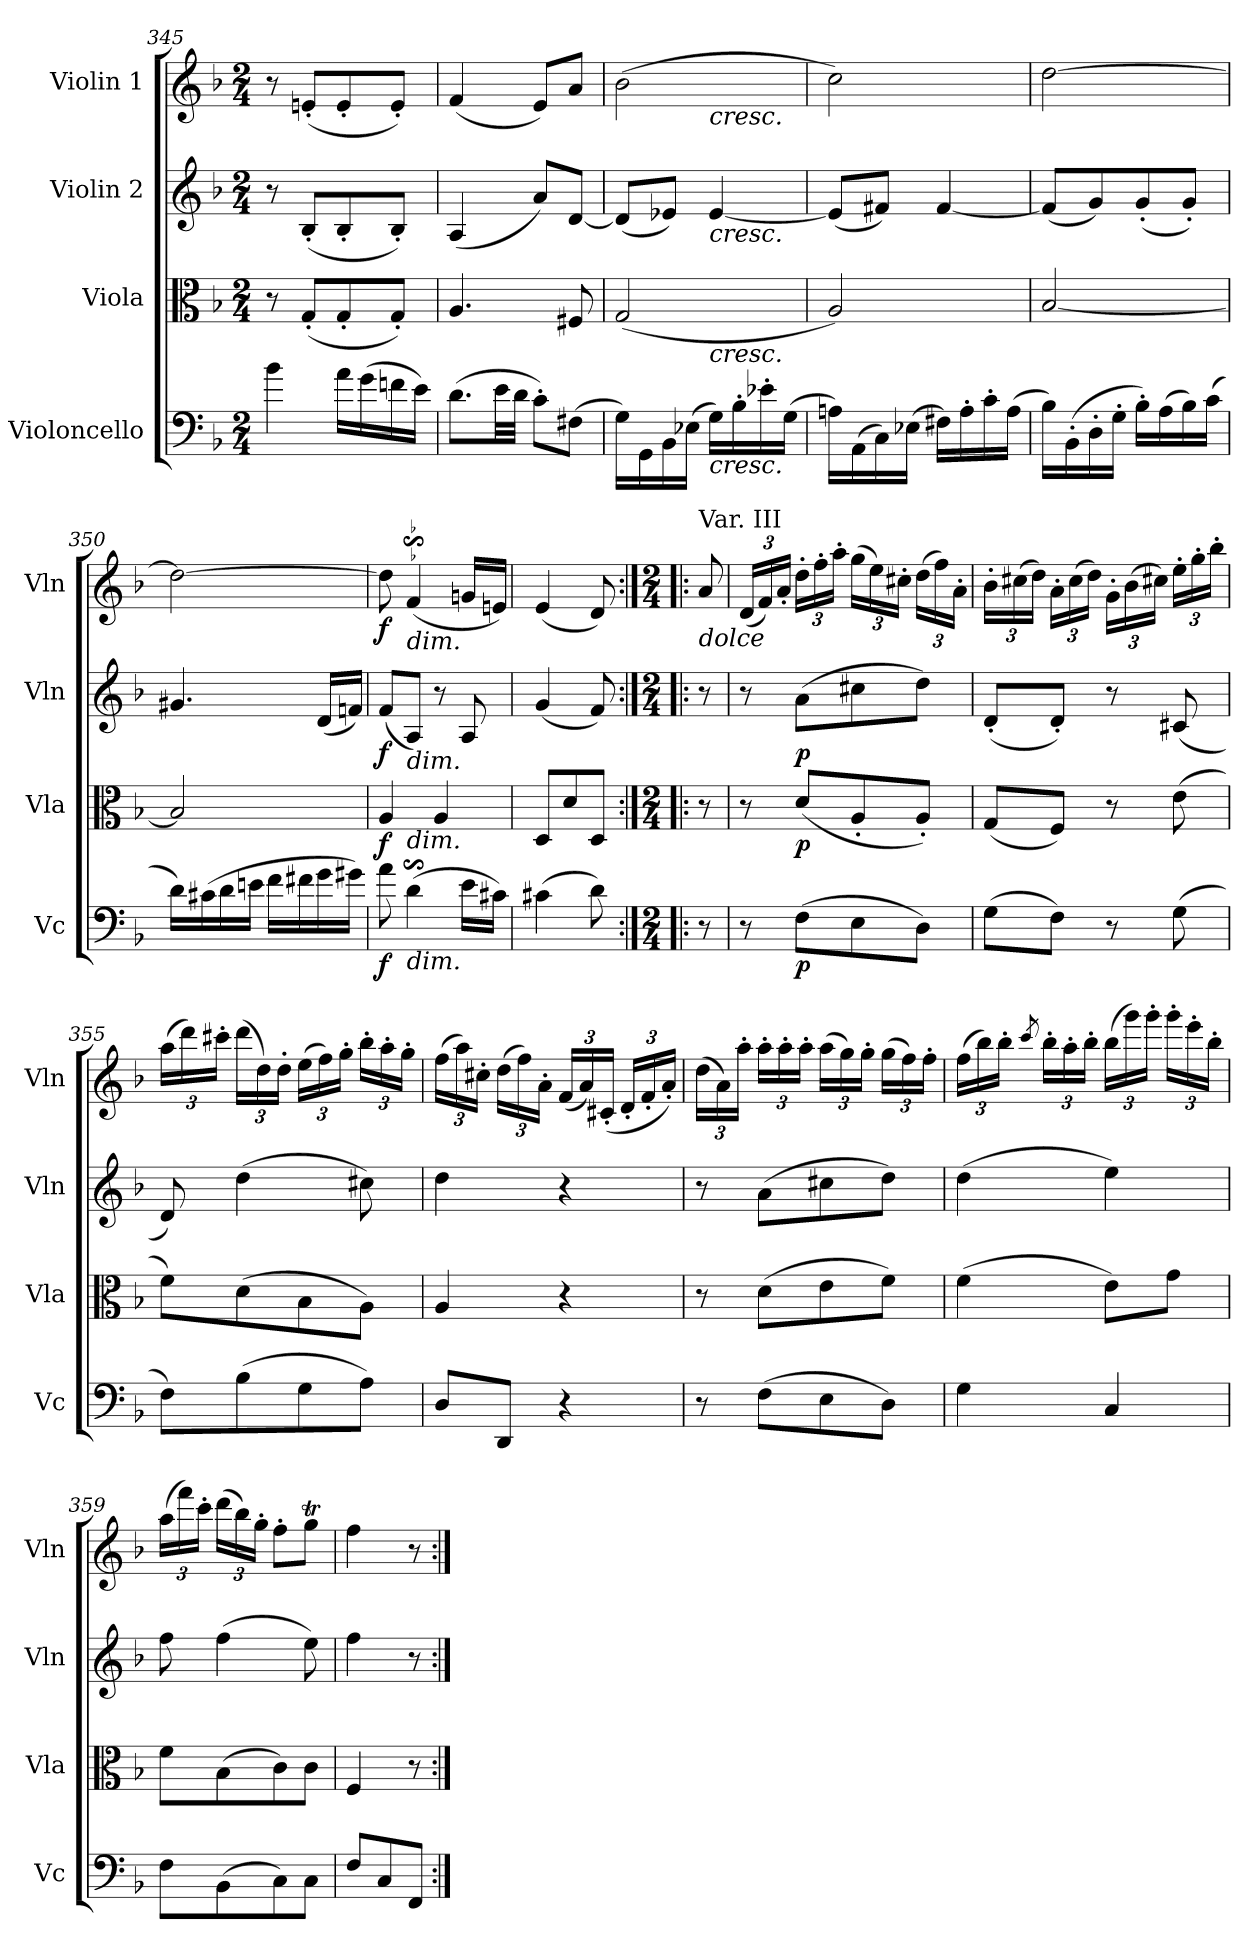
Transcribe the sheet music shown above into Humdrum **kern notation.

**kern	**dynam	**kern	**dynam	**kern	**dynam	**kern	**dynam
*part4	*part4	*part3	*part3	*part2	*part2	*part1	*part1
*staff4	*staff4	*staff3	*staff3	*staff2	*staff2	*staff1	*staff1
*I"Violoncello	*	*I"Viola	*	*I"Violin 2	*	*I"Violin 1	*
*I'Vc	*	*I'Vla	*	*I'Vln	*	*I'Vln	*
*clefF4	*	*clefC3	*	*clefG2	*	*clefG2	*
*k[b-]	*	*k[b-]	*	*k[b-]	*	*k[b-]	*
*M2/4	*	*M2/4	*	*M2/4	*	*M2/4	*
=345	=345	=345	=345	=345	=345	=345	=345
4b-\	.	8r	.	8r	.	8r	.
.	.	(<8G'/L	.	(<8B-'/L	.	(<8en'/L	.
16a\LL	.	8G'/	.	8B-'/	.	8e'/	.
(>16g\	.	.	.	.	.	.	.
16fn\	.	8G'/J)	.	8B-'/J)	.	8e'/J)	.
16e\JJ)	.	.	.	.	.	.	.
=346	=346	=346	=346	=346	=346	=346	=346
(>8.d\L	.	4.A/	.	(<4A/	.	(<4f/	.
32e\LL	.	.	.	.	.	.	.
32d\JJJ	.	.	.	.	.	.	.
8c'\L)	.	.	.	8a/L)	.	8e/L)	.
(>8F#X\J	.	8F#X/	.	[8d/J	.	8a/J	.
=347	=347	=347	=347	=347	=347	=347	=347
*	*	*^	*	*	*	*^	*
16G\LL)	.	(<2G/	4ryy	.	(<8d/L]	.	(>2b-\	4ryy	.
16GG\	.	.	.	.	.	.	.	.	.
16BB-\	.	.	.	.	8e-X/J)	.	.	.	.
(>16E-X\JJ	.	.	.	.	.	.	.	.	.
!	!	!	!	!	!	!	!	!LO:TX:b:i:t=cresc.	!
!	!	!	!	!	!LO:TX:b:i:t=cresc.	!	!	!	!
!	!	!	!LO:TX:b:i:t=cresc.	!	!	!	!	!	!
!LO:TX:b:i:t=cresc.	!	!	!	!	!	!	!	!	!
16G\LL)	.	.	4ryy	.	[4e-/	.	.	4ryy	.
16B-'\	.	.	.	.	.	.	.	.	.
16e-X'\	.	.	.	.	.	.	.	.	.
(>16G\JJ	.	.	.	.	.	.	.	.	.
*	*	*v	*v	*	*	*	*v	*v	*
!!LO:LB:g=z
=348	=348	=348	=348	=348	=348	=348	=348
16An\LL)	.	2A/)	.	(<8e-/L]	.	2cc\)	.
(>16AA\	.	.	.	.	.	.	.
16C\)	.	.	.	8f#X/J)	.	.	.
(>16E-X\JJ	.	.	.	.	.	.	.
16F#X\LL)	.	.	.	[4f#/	.	.	.
16A'\	.	.	.	.	.	.	.
16c'\	.	.	.	.	.	.	.
(>16A\JJ	.	.	.	.	.	.	.
=349	=349	=349	=349	=349	=349	=349	=349
16B-\LL)	.	[2B-/	.	(<8f#/L]	.	[2dd\	.
(>16BB-'\	.	.	.	.	.	.	.
16D'\	.	.	.	8g/)	.	.	.
16G'\JJ	.	.	.	.	.	.	.
16B-'\LL)	.	.	.	(<8g'/	.	.	.
(>16A\	.	.	.	.	.	.	.
16B-\)	.	.	.	8g'/J)	.	.	.
(>16c\JJ	.	.	.	.	.	.	.
=350	=350	=350	=350	=350	=350	=350	=350
16d\LL)	.	2B-/]	.	4.g#X/	.	2dd\_	.
(>16c#X\	.	.	.	.	.	.	.
16d\	.	.	.	.	.	.	.
16en\JJ	.	.	.	.	.	.	.
16f\LL	.	.	.	.	.	.	.
16f#X\	.	.	.	.	.	.	.
16g\	.	.	.	(<16d/LL	.	.	.
16g#X\JJ)	.	.	.	16fn/JJ)	.	.	.
=351	=351	=351	=351	=351	=351	=351	=351
*	*	*^	*	*	*	*	*
!	!LO:DY:b	!	!	!LO:DY:b	!	!LO:DY:b	!	!LO:DY:b
8a\	f	4A/	8ryy	f	(<8f/L	f	8dd\]	f
!	!	!	!	!	!	!	!LO:TX:b:i:t=dim.	!
!	!	!	!	!	!LO:TX:b:i:t=dim.	!	!	!
!	!	!	!LO:TX:b:i:t=dim.	!	!	!	!	!
!LO:TX:b:i:t=dim.	!	!	!	!	!	!	!	!
(>4ds$SS\	.	.	8ryy	.	8A/J)	.	(<4fs$Ss/	.
.	.	4A/	4ryy	.	8r	.	.	.
16e\LL	.	.	.	.	8A/	.	16g/LL	.
16c#X\JJ)	.	.	.	.	.	.	16e/JJ)	.
*	*	*v	*v	*	*	*	*	*
=351X14	=351X14	=351X14	=351X14	=351X14	=351X14	=351X14	=351X14
(>4c#X\	.	8D/L	.	(<4g/	.	(<4e/	.
.	.	8d/	.	.	.	.	.
8d\)	.	8D/J	.	8f/)	.	8d/)	.
!!LO:LB:g=z
=352:|!|:	=352:|!|:	=352:|!|:	=352:|!|:	=352:|!|:	=352:|!|:	=352:|!|:	=352:|!|:
*M2/4	*	*M2/4	*	*M2/4	*	*M2/4	*
!	!	!	!	!	!	!LO:TX:a:t=Var. III	!
!	!	!	!	!	!	!LO:TX:b:i:t=dolce	!
8r	.	8r	.	8r	.	8a/	.
=353	=353	=353	=353	=353	=353	=353	=353
*	*	*	*	*	*	*Xbrackettup	*
8r	.	8r	.	8r	.	(<24d/LL	.
.	.	.	.	.	.	24f/)	.
.	.	.	.	.	.	24a'/JJ	.
!	!LO:DY:b	!	!LO:DY:b	!	!LO:DY:b	!	!
(>8F\L	p	(<8d/L	p	(>8a\L	p	24dd'\LL	.
.	.	.	.	.	.	24ff'\	.
.	.	.	.	.	.	24aa'\JJ	.
8E\	.	8A'/	.	8cc#X\	.	(>24gg\LL	.
.	.	.	.	.	.	24ee\)	.
.	.	.	.	.	.	24cc#X'\JJ	.
8D\J)	.	8A'/J)	.	8dd\J)	.	(>24dd\LL	.
.	.	.	.	.	.	24ff\)	.
.	.	.	.	.	.	24a'\JJ	.
=354	=354	=354	=354	=354	=354	=354	=354
(>8G\L	.	(<8G/L	.	(<8d'/L	.	24b-'\LL	.
.	.	.	.	.	.	(>24cc#X\	.
.	.	.	.	.	.	24dd\JJ)	.
8F\J)	.	8F/J)	.	8d'/J)	.	24a'\LL	.
.	.	.	.	.	.	(>24cc#\	.
.	.	.	.	.	.	24dd\JJ)	.
8r	.	8r	.	8r	.	24g'\LL	.
.	.	.	.	.	.	(>24b-\	.
.	.	.	.	.	.	24cc#X\JJ)	.
(>8G\	.	(>8e\	.	(<8c#X/	.	24ee'\LL	.
.	.	.	.	.	.	24gg'\	.
.	.	.	.	.	.	24bb-'\JJ	.
=355	=355	=355	=355	=355	=355	=355	=355
8F\L)	.	8f\L)	.	8d/)	.	(>24aa\LL	.
.	.	.	.	.	.	24ddd\)	.
.	.	.	.	.	.	24ccc#X'\JJ	.
(>8B-\	.	(>8d\	.	(>4dd\	.	(>24ddd\LL	.
.	.	.	.	.	.	24dd\)	.
.	.	.	.	.	.	24dd'\JJ	.
8G\	.	8B-\	.	.	.	(>24ee\LL	.
.	.	.	.	.	.	24ff\)	.
.	.	.	.	.	.	24gg'\JJ	.
8A\J)	.	8A\J)	.	8cc#X\)	.	24bb-'\LL	.
.	.	.	.	.	.	24aa'\	.
.	.	.	.	.	.	24gg'\JJ	.
!!LO:LB:g=z
=356	=356	=356	=356	=356	=356	=356	=356
8D/L	.	4A/	.	4dd\	.	(>24ff\LL	.
.	.	.	.	.	.	24aa\)	.
.	.	.	.	.	.	24cc#X'\JJ	.
8DD/J	.	.	.	.	.	(>24dd\LL	.
.	.	.	.	.	.	24ff\)	.
.	.	.	.	.	.	24a'\JJ	.
4r	.	4r	.	4r	.	(<24f/LL	.
.	.	.	.	.	.	24a/)	.
.	.	.	.	.	.	(<24c#X'/JJ	.
.	.	.	.	.	.	24d'/LL	.
.	.	.	.	.	.	24f'/	.
.	.	.	.	.	.	24a'/JJ)	.
=357	=357	=357	=357	=357	=357	=357	=357
8r	.	8r	.	8r	.	(>24dd\LL	.
.	.	.	.	.	.	24a\)	.
.	.	.	.	.	.	24aa'\JJ	.
(>8F\L	.	(>8d\L	.	(>8a\L	.	24aa'\LL	.
.	.	.	.	.	.	24aa'\	.
.	.	.	.	.	.	24aa'\JJ	.
8E\	.	8e\	.	8cc#X\	.	(>24aa\LL	.
.	.	.	.	.	.	24gg\)	.
.	.	.	.	.	.	24gg'\JJ	.
8D\J)	.	8f\J)	.	8dd\J)	.	(>24gg\LL	.
.	.	.	.	.	.	24ff\)	.
.	.	.	.	.	.	24ff'\JJ	.
=358	=358	=358	=358	=358	=358	=358	=358
4G\	.	(>4f\	.	(>4dd\	.	(>24ff\LL	.
.	.	.	.	.	.	24bb-\)	.
.	.	.	.	.	.	24bb-'\JJ	.
.	.	.	.	.	.	8qccc/	.
.	.	.	.	.	.	24bb-'\LL	.
.	.	.	.	.	.	24aa'\	.
.	.	.	.	.	.	24bb-'\JJ	.
4C/	.	8e\L)	.	4ee\)	.	(>24bb-\LL	.
.	.	.	.	.	.	24ggg\)	.
.	.	.	.	.	.	24ggg'\JJ	.
.	.	8g\J	.	.	.	24ggg'\LL	.
.	.	.	.	.	.	24eee'\	.
.	.	.	.	.	.	24bb-'\JJ	.
=359	=359	=359	=359	=359	=359	=359	=359
8F\L	.	8f\L	.	8ff\	.	(>24aa\LL	.
.	.	.	.	.	.	24fff\)	.
.	.	.	.	.	.	24ccc'\JJ	.
(>8BB-\	.	(>8B-\	.	(>4ff\	.	(>24ddd\LL	.
.	.	.	.	.	.	24bb-\)	.
.	.	.	.	.	.	24gg'\JJ	.
8C\)	.	8c\)	.	.	.	8ff'\L	.
8C\J	.	8c\J	.	8ee\)	.	8ggT\J	.
!!LO:PB:g=z
=360	=360	=360	=360	=360	=360	=360	=360
8F/L	.	4F/	.	4ff\	.	4ff\	.
8C/	.	.	.	.	.	.	.
8FF/J	.	8r	.	8r	.	8r	.
=:|!	=:|!	=:|!	=:|!	=:|!	=:|!	=:|!	=:|!
*-	*-	*-	*-	*-	*-	*-	*-
